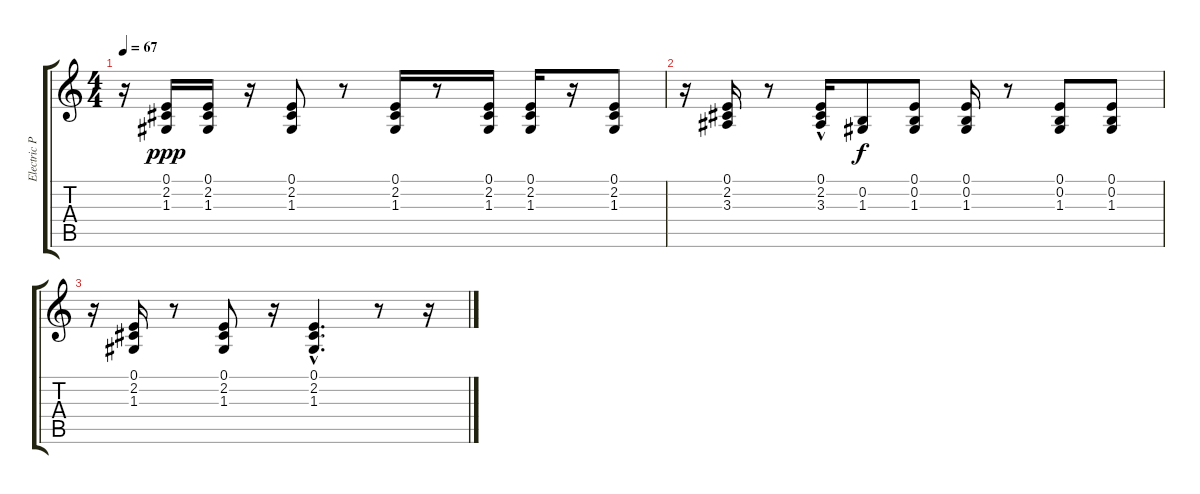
\track ("Electric Piano Upper" "Electric P") {instrument ocarina}
\staff {score tabs}
\tuning (E4 B3 G3 D3 A2 E2) {hide}
\ts (4 4)
\tempo 67
\clef g2
\ks c
r.16{dy pp} (0.1 2.2 1.3).16{dy ppp} (0.1 2.2 1.3).16 r.16 (0.1 2.2 1.3).8 r.8 (0.1 2.2 1.3).16 r.8 (0.1 2.2 1.3).16 (0.1 2.2 1.3).16 r.16 (0.1 2.2 1.3).8 |
r.16 (0.1 2.2 3.3).16 r.8 (0.1{hac} 2.2 3.3).16 (0.2 1.3).8{dy f} (0.1 0.2 1.3).8 (0.1 0.2 1.3).16 r.8 (0.1 0.2 1.3).8 (0.1 0.2 1.3).8 |
r.16 (0.1 2.2 1.3).16 r.8 (0.1 2.2 1.3).8 r.16 (0.1{hac} 2.2{hac} 1.3{hac}).4{d} r.8 r.16
